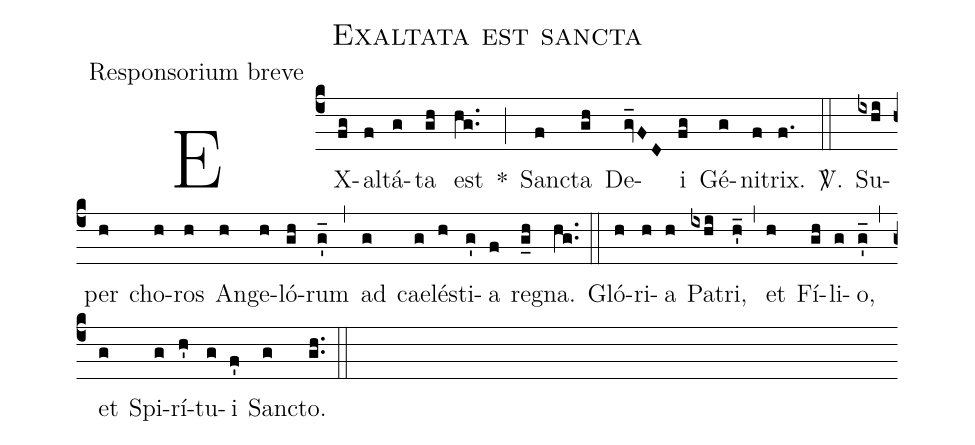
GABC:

name:Exaltata est sancta;
office-part:Responsorium breve;
%%
(c4) EX(fg)al(f)tá(g)ta(gh) est(hg..) *(;) San(f)cta(gh) De(gv_FD)i(fg) Gé(g)ni(f)trix.(f.) <sp>V/</sp>.(::) Su(ixhi)per(h) cho(h)ros(h) An(h)ge(h)ló(gh)rum(g'_) (,) ad(g) cae(g)lé(h)sti(g')a(f) re(g_h)gna.(hg..) (::) Gló(h)ri(h)a(h) Pa(ixhi)tri,(h'_) (,) et(h) Fí(gh)li(g)o,(g'_) (,) et(g) Spi(g)rí(h')tu(g)i(f') San(g)cto.(gh..) (::)
